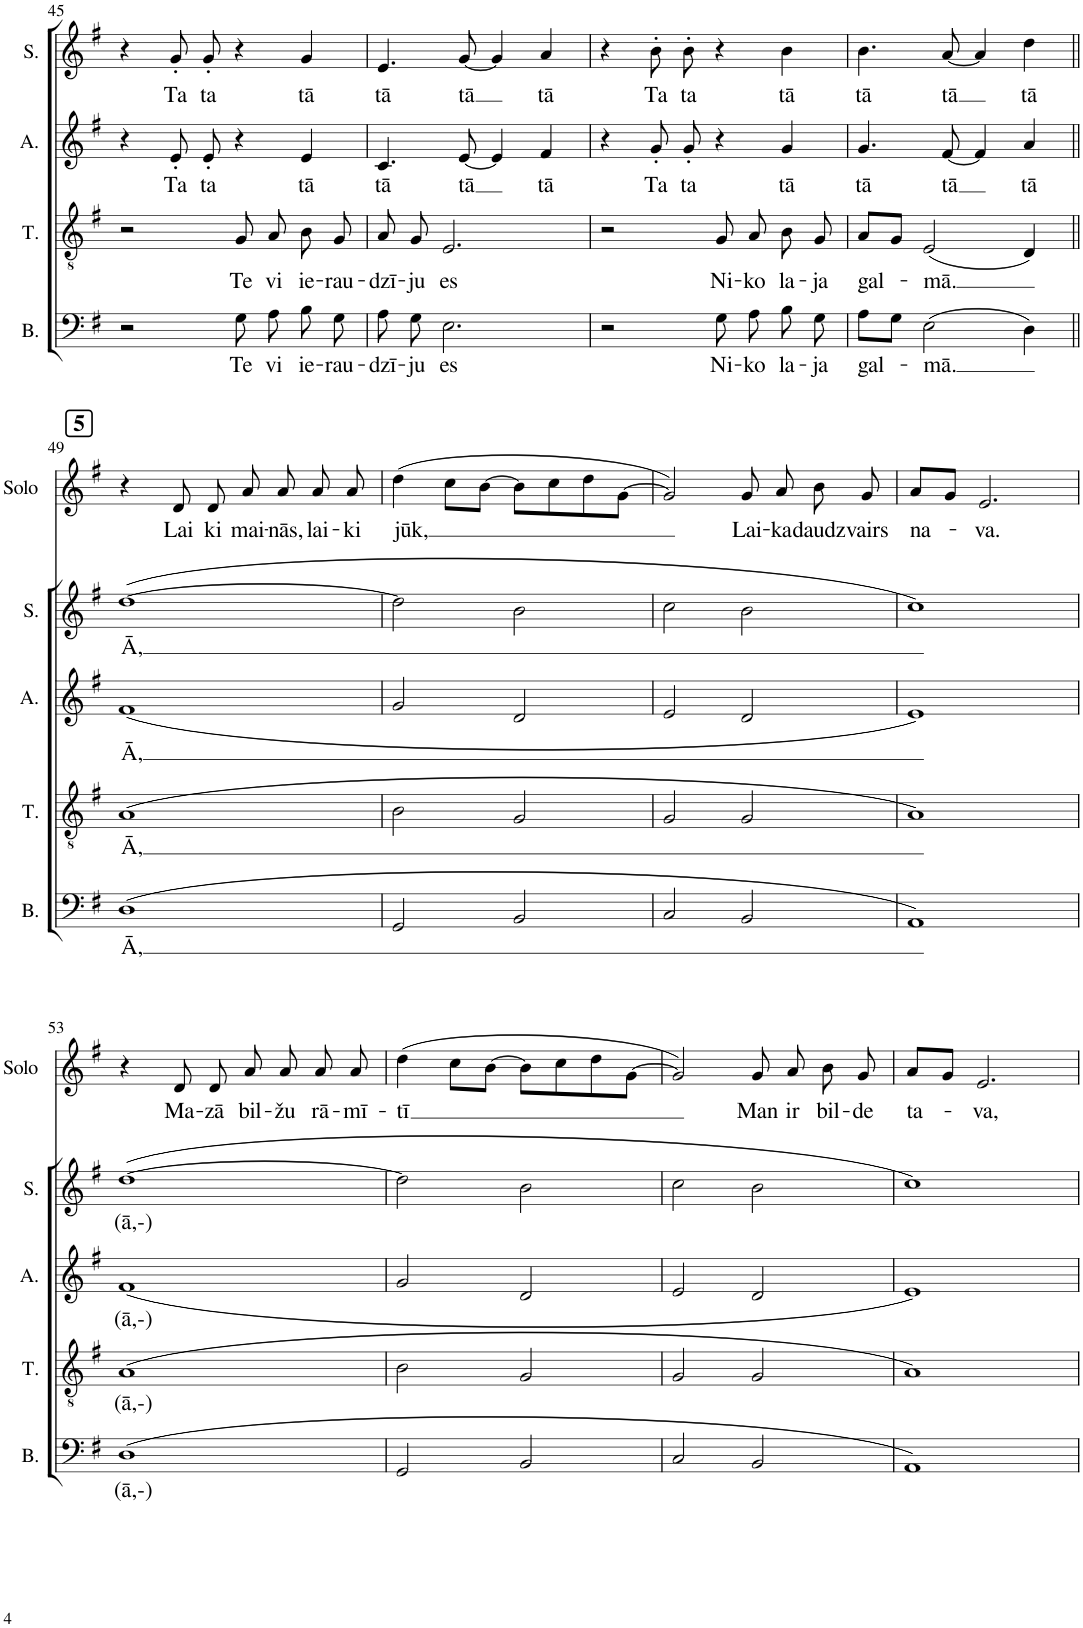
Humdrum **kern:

**kern	**text	**kern	**text	**kern	**text	**kern	**text	**kern	**text
*part5	*part5	*part4	*part4	*part3	*part3	*part2	*part2	*part1	*part1
*staff5	*staff5	*staff4	*staff4	*staff3	*staff3	*staff2	*staff2	*staff1	*staff1
*I"Bass	*	*I"Tenor	*	*I"Alto	*	*I"Soprano	*	*I"Solo	*
*I'B.	*	*I'T.	*	*I'A.	*	*I'S.	*	*I'Solo	*
!!LO:PB:g=z
*clefF4	*	*clefGv2	*	*clefG2	*	*clefG2	*	*clefG2	*
*k[f#]	*	*k[f#]	*	*k[f#]	*	*k[f#]	*	*k[f#]	*
*M4/4	*	*M4/4	*	*M4/4	*	*M4/4	*	*M4/4	*
=45	=45	=45	=45	=45	=45	=45	=45	=45	=45
2r	.	2r	.	4r	.	4r	.	1r	.
!	!	!	!	!	!LO:LY:b	!	!LO:LY:b	!	!
.	.	.	.	8e'/L	Ta	8g'/L	Ta	.	.
!	!	!	!	!	!LO:LY:b	!	!LO:LY:b	!	!
.	.	.	.	8e'/J	ta	8g'/J	ta	.	.
!	!LO:LY:b	!	!LO:LY:b	!	!	!	!	!	!
8G\	Te	8G/	Te	4r	.	4r	.	.	.
!	!LO:LY:b	!	!LO:LY:b	!	!	!	!	!	!
8A\	vi	8A/	vi	.	.	.	.	.	.
!	!LO:LY:b	!	!LO:LY:b	!	!LO:LY:b	!	!LO:LY:b	!	!
8B\	ie-	8B\	ie-	4e/	tā	4g/	tā	.	.
!	!LO:LY:b	!	!LO:LY:b	!	!	!	!	!	!
8G\	-rau-	8G/	-rau-	.	.	.	.	.	.
=46	=46	=46	=46	=46	=46	=46	=46	=46	=46
!	!LO:LY:b	!	!LO:LY:b	!	!LO:LY:b	!	!LO:LY:b	!	!
8A\	-dzī-	8A/	-dzī-	4.c/	tā	4.e/	tā	1r	.
!	!LO:LY:b	!	!LO:LY:b	!	!	!	!	!	!
8G\	-ju	8G/	-ju	.	.	.	.	.	.
!	!LO:LY:b	!	!LO:LY:b	!	!	!	!	!	!
2.E\	es	2.E/	es	.	.	.	.	.	.
!	!	!	!	!	!LO:LY:b	!	!LO:LY:b	!	!
.	.	.	.	[8e/	tā	[8g/	tā	.	.
.	.	.	.	4e/]	.	4g/]	.	.	.
!	!	!	!	!	!LO:LY:b	!	!LO:LY:b	!	!
.	.	.	.	4f#/	tā	4a/	tā	.	.
=47	=47	=47	=47	=47	=47	=47	=47	=47	=47
2r	.	2r	.	4r	.	4r	.	1r	.
!	!	!	!	!	!LO:LY:b	!	!LO:LY:b	!	!
.	.	.	.	8g'/L	Ta	8b'\L	Ta	.	.
!	!	!	!	!	!LO:LY:b	!	!LO:LY:b	!	!
.	.	.	.	8g'/J	ta	8b'\J	ta	.	.
!	!LO:LY:b	!	!LO:LY:b	!	!	!	!	!	!
8G\	Ni-	8G/	Ni-	4r	.	4r	.	.	.
!	!LO:LY:b	!	!LO:LY:b	!	!	!	!	!	!
8A\	-ko	8A/	-ko	.	.	.	.	.	.
!	!LO:LY:b	!	!LO:LY:b	!	!LO:LY:b	!	!LO:LY:b	!	!
8B\	la-	8B\	la-	4g/	tā	4b\	tā	.	.
!	!LO:LY:b	!	!LO:LY:b	!	!	!	!	!	!
8G\	-ja	8G/	-ja	.	.	.	.	.	.
=48	=48	=48	=48	=48	=48	=48	=48	=48	=48
!	!LO:LY:b	!	!LO:LY:b	!	!LO:LY:b	!	!LO:LY:b	!	!
8A\L	gal-	8A/L	gal-	4.g/	tā	4.b\	tā	1r	.
8G\J	.	8G/J	.	.	.	.	.	.	.
!	!LO:LY:b	!	!LO:LY:b	!	!	!	!	!	!
(2E\	-mā.	(2E/	-mā.	.	.	.	.	.	.
!	!	!	!	!	!LO:LY:b	!	!LO:LY:b	!	!
.	.	.	.	[8f#/	tā	[8a/	tā	.	.
.	.	.	.	4f#/]	.	4a/]	.	.	.
!	!	!	!	!	!LO:LY:b	!	!LO:LY:b	!	!
4D\)	.	4D/)	.	4a/	tā	4dd\	tā	.	.
!!LO:LB:g=z
!!LO:REH:place=s1:a:B:cj:fs=14:t=5
=49||	=49||	=49||	=49||	=49||	=49||	=49||	=49||	=49||	=49||
!	!LO:LY:b	!	!LO:LY:b	!	!LO:LY:b	!	!LO:LY:b	!	!
(1D	Ā,	(1A	Ā,	(1f#	Ā,	([1dd	Ā,	4r	.
!	!	!	!	!	!	!	!	!	!LO:LY:b
.	.	.	.	.	.	.	.	8d/	Lai
!	!	!	!	!	!	!	!	!	!LO:LY:b
.	.	.	.	.	.	.	.	8d/	ki
!	!	!	!	!	!	!	!	!	!LO:LY:b
.	.	.	.	.	.	.	.	8a/	mai-
!	!	!	!	!	!	!	!	!	!LO:LY:b
.	.	.	.	.	.	.	.	8a/	-nās,
!	!	!	!	!	!	!	!	!	!LO:LY:b
.	.	.	.	.	.	.	.	8a/	lai-
!	!	!	!	!	!	!	!	!	!LO:LY:b
.	.	.	.	.	.	.	.	8a/	-ki
=50	=50	=50	=50	=50	=50	=50	=50	=50	=50
!	!	!	!	!	!	!	!	!	!LO:LY:b
2GG/	.	2B\	.	2g/	.	2dd\]	.	(4dd\	jūk,
.	.	.	.	.	.	.	.	8cc\L	.
.	.	.	.	.	.	.	.	[8b\J	.
2BB/	.	2G/	.	2d/	.	2b\	.	8b\L]	.
.	.	.	.	.	.	.	.	8cc\	.
.	.	.	.	.	.	.	.	8dd\	.
.	.	.	.	.	.	.	.	[8g\J	.
=51	=51	=51	=51	=51	=51	=51	=51	=51	=51
2C/	.	2G/	.	2e/	.	2cc\	.	2g/])	.
!	!	!	!	!	!	!	!	!	!LO:LY:b
2BB/	.	2G/	.	2d/	.	2b\	.	8g/	Lai-
!	!	!	!	!	!	!	!	!	!LO:LY:b
.	.	.	.	.	.	.	.	8a/	-ka
!	!	!	!	!	!	!	!	!	!LO:LY:b
.	.	.	.	.	.	.	.	8b\	daudz
!	!	!	!	!	!	!	!	!	!LO:LY:b
.	.	.	.	.	.	.	.	8g/	vairs
=52	=52	=52	=52	=52	=52	=52	=52	=52	=52
!	!	!	!	!	!	!	!	!	!LO:LY:b
1AA)	.	1A)	.	1e)	.	1cc)	.	8a/L	na-
.	.	.	.	.	.	.	.	8g/J	.
!	!	!	!	!	!	!	!	!	!LO:LY:b
.	.	.	.	.	.	.	.	2.e/	-va.
!!LO:LB:g=z
=53	=53	=53	=53	=53	=53	=53	=53	=53	=53
!	!LO:LY:b	!	!LO:LY:b	!	!LO:LY:b	!	!LO:LY:b	!	!
(1D	(ā,-)	(1A	(ā,-)	(1f#	(ā,-)	([1dd	(ā,-)	4r	.
!	!	!	!	!	!	!	!	!	!LO:LY:b
.	.	.	.	.	.	.	.	8d/	Ma-
!	!	!	!	!	!	!	!	!	!LO:LY:b
.	.	.	.	.	.	.	.	8d/	-zā
!	!	!	!	!	!	!	!	!	!LO:LY:b
.	.	.	.	.	.	.	.	8a/	bil-
!	!	!	!	!	!	!	!	!	!LO:LY:b
.	.	.	.	.	.	.	.	8a/	-žu
!	!	!	!	!	!	!	!	!	!LO:LY:b
.	.	.	.	.	.	.	.	8a/	rā-
!	!	!	!	!	!	!	!	!	!LO:LY:b
.	.	.	.	.	.	.	.	8a/	-mī-
=54	=54	=54	=54	=54	=54	=54	=54	=54	=54
!	!	!	!	!	!	!	!	!	!LO:LY:b
2GG/	.	2B\	.	2g/	.	2dd\]	.	(4dd\	-tī
.	.	.	.	.	.	.	.	8cc\L	.
.	.	.	.	.	.	.	.	[8b\J	.
2BB/	.	2G/	.	2d/	.	2b\	.	8b\L]	.
.	.	.	.	.	.	.	.	8cc\	.
.	.	.	.	.	.	.	.	8dd\	.
.	.	.	.	.	.	.	.	[8g\J	.
=55	=55	=55	=55	=55	=55	=55	=55	=55	=55
2C/	.	2G/	.	2e/	.	2cc\	.	2g/])	.
!	!	!	!	!	!	!	!	!	!LO:LY:b
2BB/	.	2G/	.	2d/	.	2b\	.	8g/	Man
!	!	!	!	!	!	!	!	!	!LO:LY:b
.	.	.	.	.	.	.	.	8a/	ir
!	!	!	!	!	!	!	!	!	!LO:LY:b
.	.	.	.	.	.	.	.	8b\	bil-
!	!	!	!	!	!	!	!	!	!LO:LY:b
.	.	.	.	.	.	.	.	8g/	-de
=56	=56	=56	=56	=56	=56	=56	=56	=56	=56
!	!	!	!	!	!	!	!	!	!LO:LY:b
1AA)	.	1A)	.	1e)	.	1cc)	.	8a/L	ta-
.	.	.	.	.	.	.	.	8g/J	.
!	!	!	!	!	!	!	!	!	!LO:LY:b
.	.	.	.	.	.	.	.	2.e/	-va,
=	=	=	=	=	=	=	=	=	=
*-	*-	*-	*-	*-	*-	*-	*-	*-	*-
